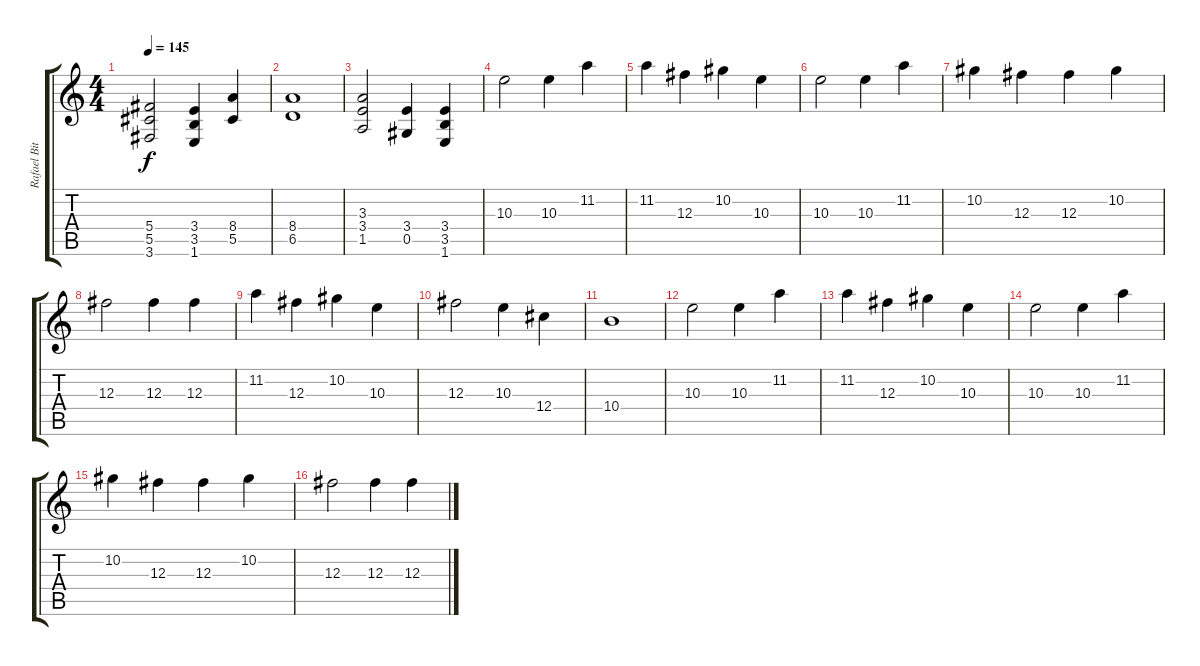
\track ("Rafael Bittencourt" "Rafael Bit") {instrument distortionguitar}
\staff {score tabs}
\tuning (Eb4 Bb3 Gb3 Db3 Ab2 Eb2) {hide}
\ts (4 4)
\tempo 145
\clef g2
\ks c
(5.4{t} 5.5{t} 3.6{t}).2{dy f} (3.4 3.5 1.6).4 (8.4 5.5).4 |
(8.4 6.5).1 |
(3.3 3.4 1.5).2 (3.4 0.5).4 (3.4 3.5 1.6).4 |
10.3.2{volume 16} 10.3.4 11.2.4 |
11.2.4 12.3.4 10.2.4 10.3.4 |
10.3.2 10.3.4 11.2.4 |
10.2.4 12.3.4 12.3.4 10.2.4 |
12.3.2 12.3.4 12.3.4 |
11.2.4 12.3.4 10.2.4 10.3.4 |
12.3.2 10.3.4 12.4.4 |
10.4.1 |
10.3.2 10.3.4 11.2.4 |
11.2.4 12.3.4 10.2.4 10.3.4 |
10.3.2 10.3.4 11.2.4 |
10.2.4 12.3.4 12.3.4 10.2.4 |
12.3.2 12.3.4 12.3.4
